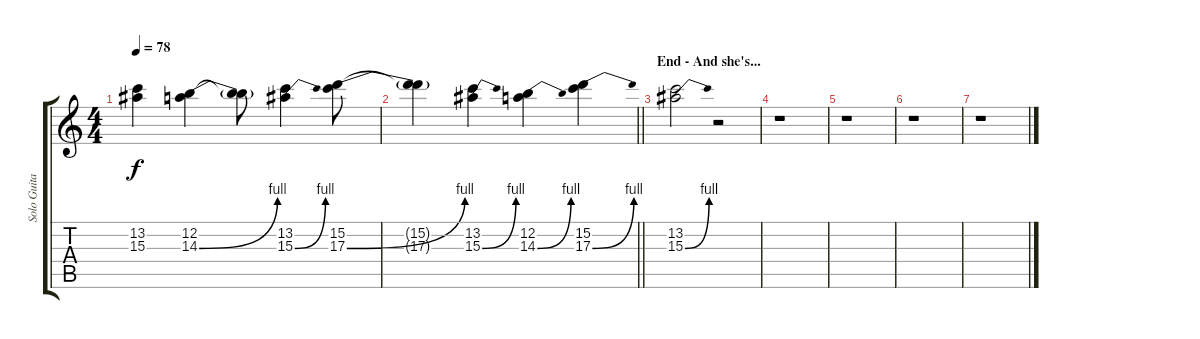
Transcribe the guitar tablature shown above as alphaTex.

\track ("Solo Guitar (Page)" "Solo Guita") {instrument overdrivenguitar}
\staff {score tabs}
\tuning (E4 B3 G3 D3 A2 E2) {hide}
\ts (4 4)
\tempo 78
\clef g2
\ks c
(13.2{t} 15.3{t}).4{dy f} (12.2 14.3{be (bend 0 0 60 4)}).4 (12.2{t} 14.3{t}).8 (13.2 15.3{be (bend 0 0 60 4)}).4 (15.2 17.3{be (bend 0 0 60 4)}).8 |
\barLineRight lightlight
(15.2{t} 17.3{t}).4 (13.2 15.3{be (bend 0 0 60 4)}).4 (12.2 14.3{be (bend 0 0 60 4)}).4 (15.2 17.3{be (bend 0 0 60 4)}).4 |
\section ("" "End - And she's...")
(13.2 15.3{be (bend 0 0 60 4)}).2 r.2 |
r.1 |
r.1 |
r.1 |
r.1
